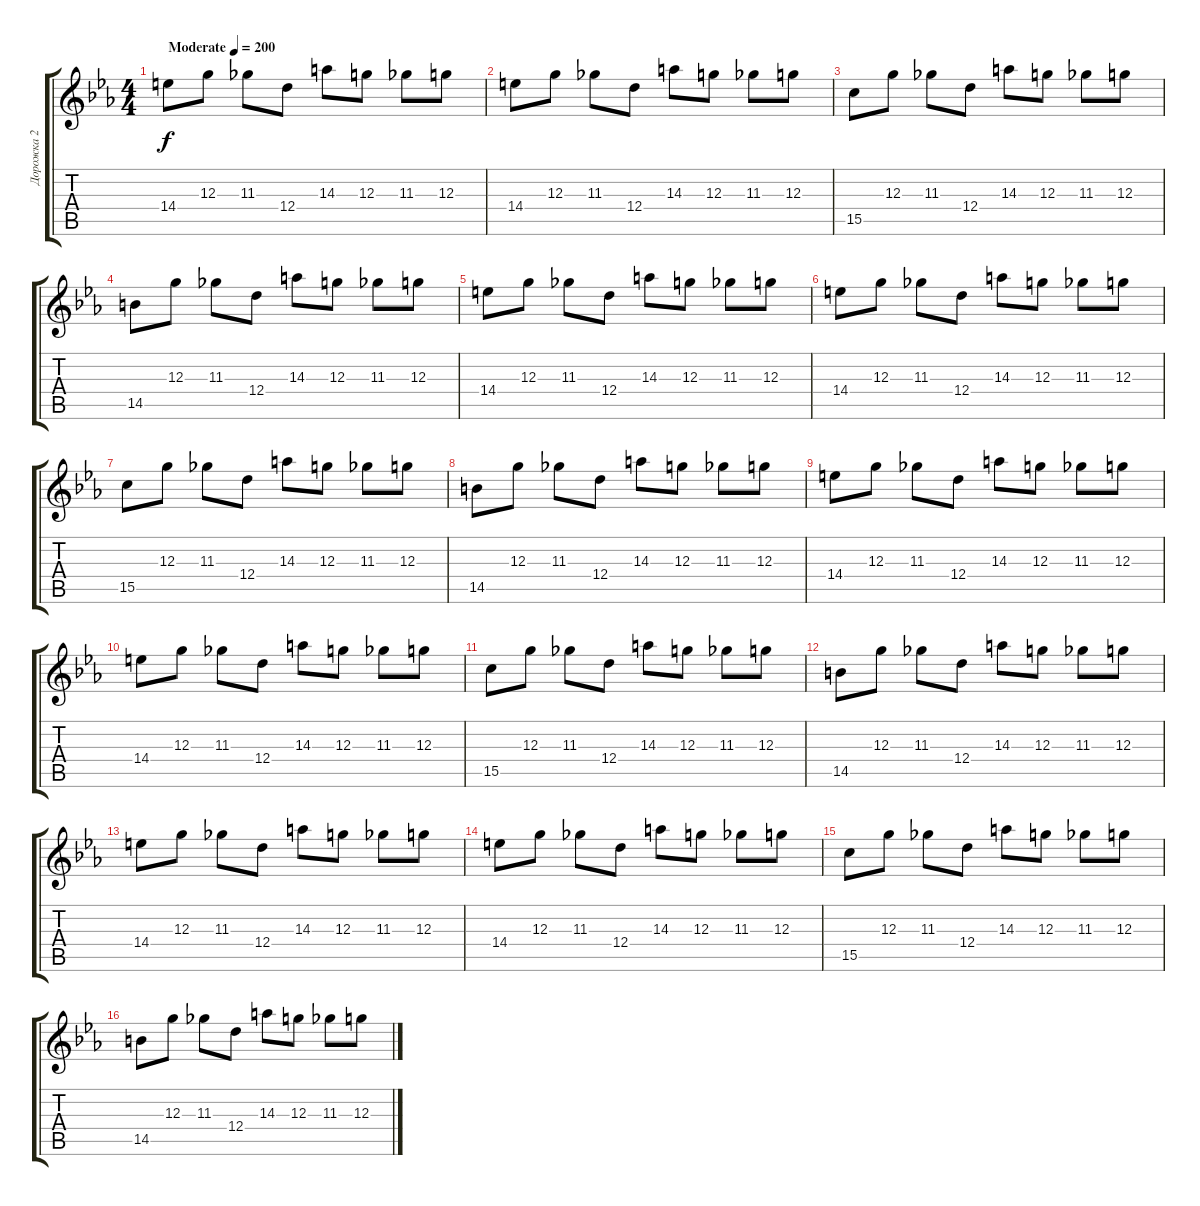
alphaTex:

\track ("Дорожка 2" "Дорожка 2") {instrument distortionguitar}
\staff {score tabs}
\tuning (E4 B3 G3 D3 A2 E2) {hide}
\ts (4 4)
\tempo (200 "Moderate")
\clef g2
\ks cminor
14.4.8{dy f instrument distortionguitar} 12.3.8 11.3.8 12.4.8 14.3.8 12.3.8 11.3.8 12.3.8 |
14.4.8 12.3.8 11.3.8 12.4.8 14.3.8 12.3.8 11.3.8 12.3.8 |
15.5.8 12.3.8 11.3.8 12.4.8 14.3.8 12.3.8 11.3.8 12.3.8 |
14.5.8 12.3.8 11.3.8 12.4.8 14.3.8 12.3.8 11.3.8 12.3.8 |
14.4.8 12.3.8 11.3.8 12.4.8 14.3.8 12.3.8 11.3.8 12.3.8 |
14.4.8 12.3.8 11.3.8 12.4.8 14.3.8 12.3.8 11.3.8 12.3.8 |
15.5.8 12.3.8 11.3.8 12.4.8 14.3.8 12.3.8 11.3.8 12.3.8 |
14.5.8 12.3.8 11.3.8 12.4.8 14.3.8 12.3.8 11.3.8 12.3.8 |
14.4.8 12.3.8 11.3.8 12.4.8 14.3.8 12.3.8 11.3.8 12.3.8 |
14.4.8 12.3.8 11.3.8 12.4.8 14.3.8 12.3.8 11.3.8 12.3.8 |
15.5.8 12.3.8 11.3.8 12.4.8 14.3.8 12.3.8 11.3.8 12.3.8 |
14.5.8 12.3.8 11.3.8 12.4.8 14.3.8 12.3.8 11.3.8 12.3.8 |
14.4.8 12.3.8 11.3.8 12.4.8 14.3.8 12.3.8 11.3.8 12.3.8 |
14.4.8 12.3.8 11.3.8 12.4.8 14.3.8 12.3.8 11.3.8 12.3.8 |
15.5.8 12.3.8 11.3.8 12.4.8 14.3.8 12.3.8 11.3.8 12.3.8 |
14.5.8 12.3.8 11.3.8 12.4.8 14.3.8 12.3.8 11.3.8 12.3.8
